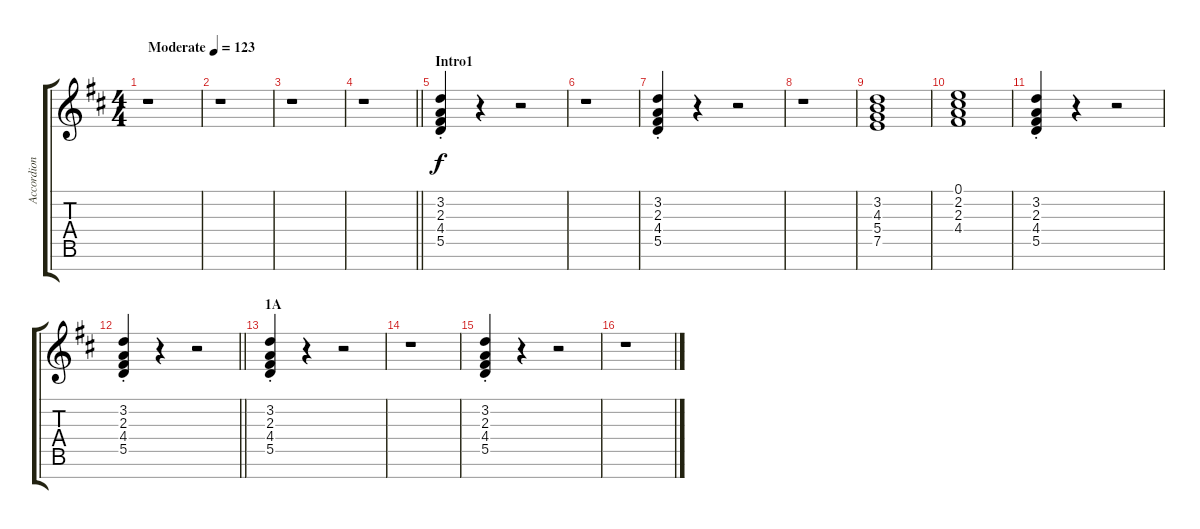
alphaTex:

\track ("Accordion" "Accordion") {instrument accordion}
\staff {score tabs}
\tuning (E5 B4 G4 D4 A3 E3 B2) {hide}
\ts (4 4)
\tempo (123 "Moderate")
\clef g2
\ks d
r.1{dy f instrument accordion} |
r.1 |
r.1 |
\barLineRight lightlight
r.1 |
\section ("" "Intro1")
(3.2{st} 2.3{st} 4.4{st} 5.5{st}).4 r.4 r.2 |
r.1 |
(3.2{st} 2.3{st} 4.4{st} 5.5{st}).4 r.4 r.2 |
r.1 |
(3.2 4.3 5.4 7.5).1 |
(0.1 2.2 2.3 4.4).1 |
(3.2{st} 2.3{st} 4.4{st} 5.5{st}).4 r.4 r.2 |
\barLineRight lightlight
(3.2{st} 2.3{st} 4.4{st} 5.5{st}).4 r.4 r.2 |
\section ("" "1A")
(3.2{st} 2.3{st} 4.4{st} 5.5{st}).4 r.4 r.2 |
r.1 |
(3.2{st} 2.3{st} 4.4{st} 5.5{st}).4 r.4 r.2 |
r.1
